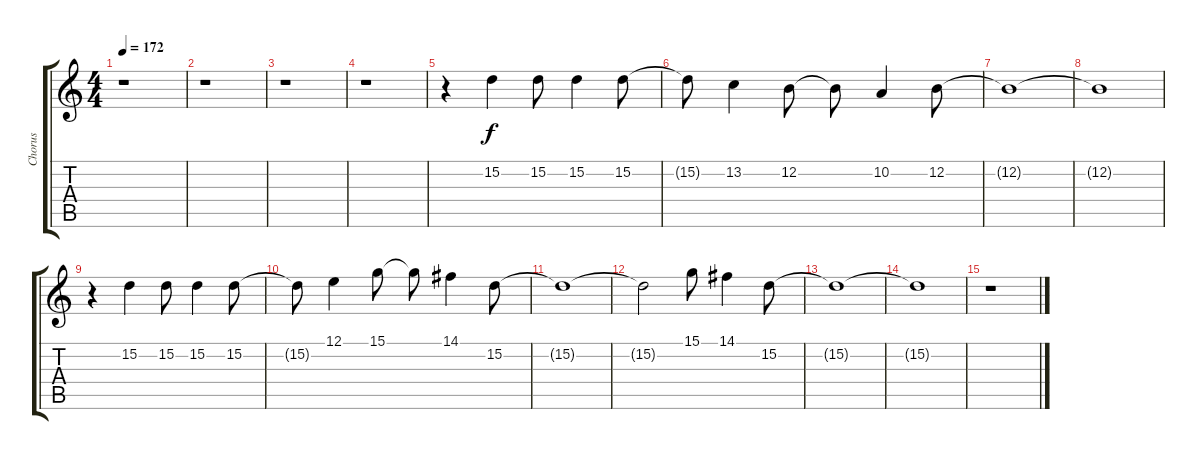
\track ("Chorus" "Chorus") {instrument pad4choir}
\staff {score tabs}
\tuning (E4 B3 G3 D3 A2 E2) {hide}
\ts (4 4)
\tempo 172
\clef g2
\ks c
r.1{dy f} |
r.1 |
r.1 |
r.1 |
r.4 15.2.4{instrument harmonica} 15.2.8 15.2.4 15.2.8 |
15.2{t}.8 13.2.4 12.2.8 12.2{t}.8 10.2.4 12.2.8 |
12.2{t}.1 |
12.2{t}.1 |
r.4 15.2.4 15.2.8 15.2.4 15.2.8 |
15.2{t}.8 12.1.4 15.1.8 15.1{t}.8 14.1.4 15.2.8 |
15.2{t}.1 |
15.2{t}.2 15.1.8 14.1.4 15.2.8 |
15.2{t}.1 |
15.2{t}.1 |
r.1
